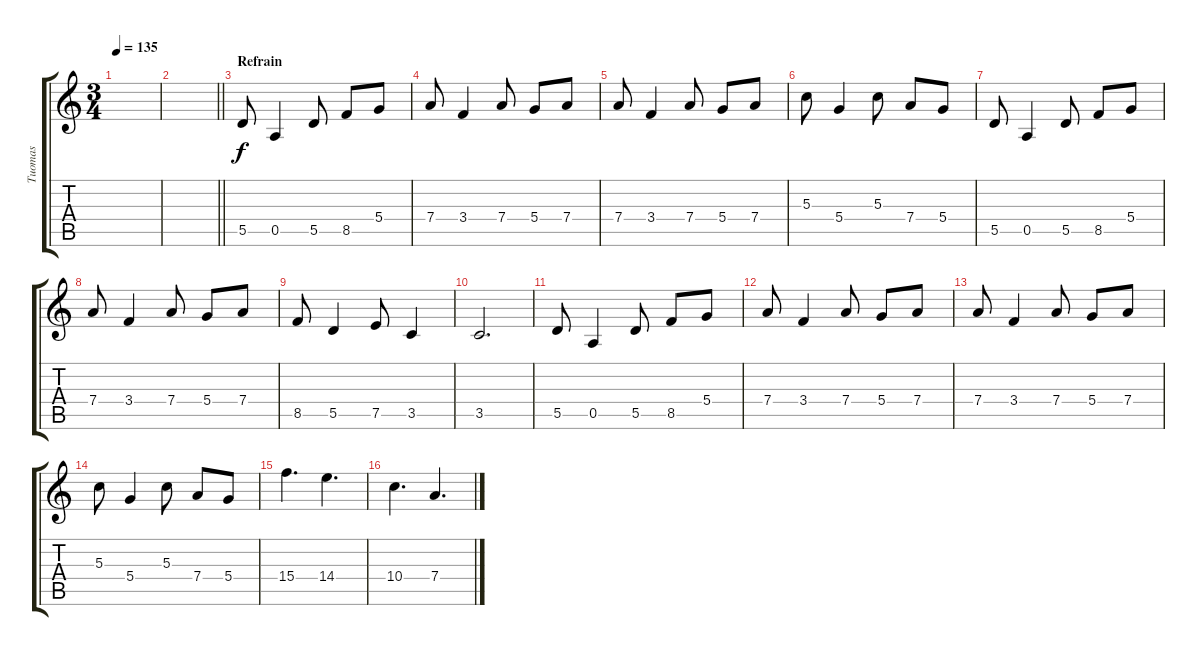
\track ("Tuomas" "Tuomas") {instrument electricguitarclean}
\staff {score tabs}
\tuning (E4 B3 G3 D3 A2 E2) {hide}
\ts (3 4)
\tempo 135
\clef g2
\ks c
|
\barLineRight lightlight
|
\section ("" "Refrain")
5.5.8 0.5.4 5.5.8 8.5.8 5.4.8 |
7.4.8 3.4.4 7.4.8 5.4.8 7.4.8 |
7.4.8 3.4.4 7.4.8 5.4.8 7.4.8 |
5.3.8 5.4.4 5.3.8 7.4.8 5.4.8 |
5.5.8 0.5.4 5.5.8 8.5.8 5.4.8 |
7.4.8 3.4.4 7.4.8 5.4.8 7.4.8 |
8.5.8 5.5.4 7.5.8 3.5.4 |
3.5.2{d} |
5.5.8 0.5.4 5.5.8 8.5.8 5.4.8 |
7.4.8 3.4.4 7.4.8 5.4.8 7.4.8 |
7.4.8 3.4.4 7.4.8 5.4.8 7.4.8 |
5.3.8 5.4.4 5.3.8 7.4.8 5.4.8 |
15.4.4{d} 14.4.4{d} |
10.4.4{d} 7.4.4{d}
